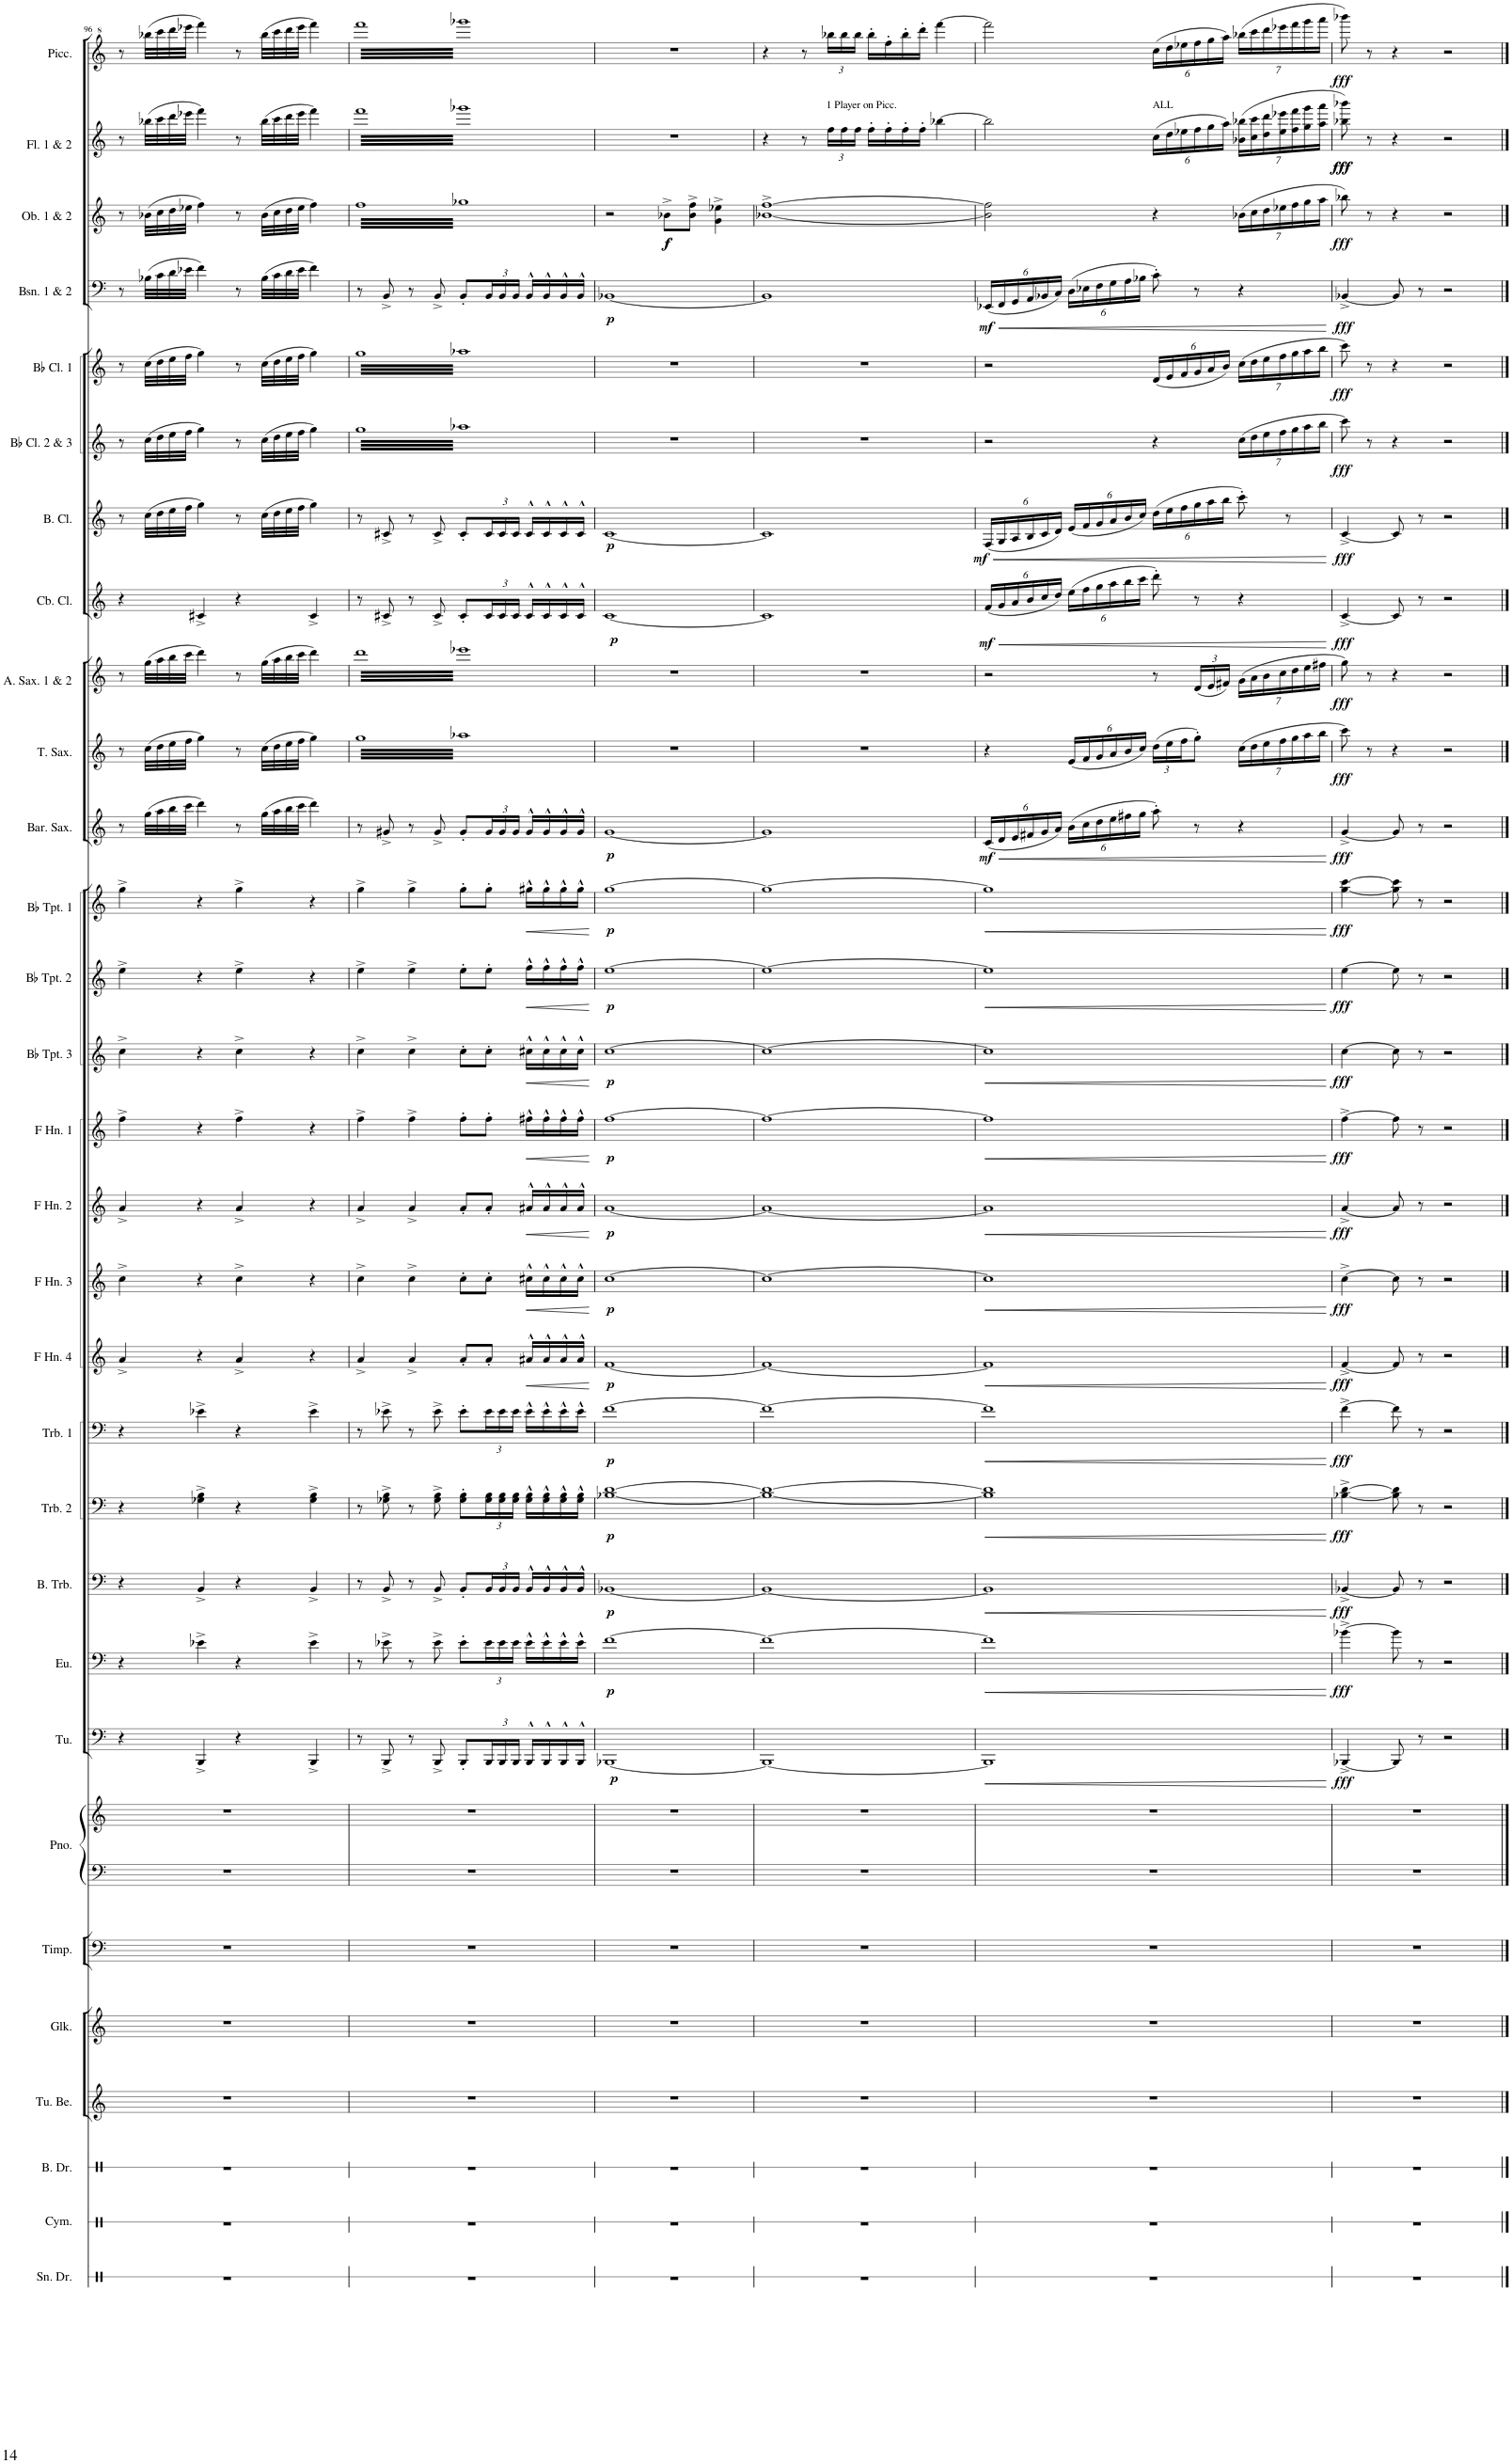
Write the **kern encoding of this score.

**kern	**kern	**kern	**kern	**kern	**kern	**kern	**kern	**kern	**dynam	**kern	**dynam	**kern	**dynam	**kern	**dynam	**kern	**dynam	**kern	**dynam	**kern	**dynam	**kern	**dynam	**kern	**dynam	**kern	**dynam	**kern	**dynam	**kern	**dynam	**kern	**dynam	**kern	**dynam	**kern	**dynam	**kern	**dynam	**kern	**dynam	**kern	**dynam	**kern	**dynam	**kern	**dynam	**kern	**dynam	**kern	**dynam	**kern	**dynam
*part30	*part29	*part28	*part27	*part26	*part25	*part24	*part24	*part23	*part23	*part22	*part22	*part21	*part21	*part20	*part20	*part19	*part19	*part18	*part18	*part17	*part17	*part16	*part16	*part15	*part15	*part14	*part14	*part13	*part13	*part12	*part12	*part11	*part11	*part10	*part10	*part9	*part9	*part8	*part8	*part7	*part7	*part6	*part6	*part5	*part5	*part4	*part4	*part3	*part3	*part2	*part2	*part1	*part1
*staff31	*staff30	*staff29	*staff28	*staff27	*staff26	*staff25	*staff24	*staff23	*staff23	*staff22	*staff22	*staff21	*staff21	*staff20	*staff20	*staff19	*staff19	*staff18	*staff18	*staff17	*staff17	*staff16	*staff16	*staff15	*staff15	*staff14	*staff14	*staff13	*staff13	*staff12	*staff12	*staff11	*staff11	*staff10	*staff10	*staff9	*staff9	*staff8	*staff8	*staff7	*staff7	*staff6	*staff6	*staff5	*staff5	*staff4	*staff4	*staff3	*staff3	*staff2	*staff2	*staff1	*staff1
*I"Snare Drum	*I"Cymbal	*I"Bass Drum	*I"Tubular Bells	*I"Glockenspiel	*I"Timpani	*I"Piano	*	*I"Tuba	*	*I"Euphonium	*	*I"Bass Trombone	*	*I"Trombone 2	*	*I"Trombone 1	*	*I"F Horn 4	*	*I"F Horn 3	*	*I"F Horn 2	*	*I"F Horn 1	*	*I"Bb Trumpet 3	*	*I"Bb Trumpet 2	*	*I"Bb Trumpet 1	*	*I"Baritone Saxophone	*	*I"Tenor Saxophone	*	*I"Alto Saxophone 1 &amp; 2	*	*I"Contrabass Clarinet	*	*I"Bass Clarinet	*	*I"Bb Clarinet 2 &amp; 3	*	*I"Bb Clarinet 1	*	*I"Bassoon 1 &amp; 2	*	*I"Oboe 1 &amp; 2	*	*I"Flute 1 &amp; 2	*	*I"Piccolo	*
*I'Sn. Dr.	*I'Cym.	*I'B. Dr.	*I'Tu. Be.	*I'Glk.	*I'Timp.	*I'Pno.	*	*I'Tu.	*	*I'Eu.	*	*I'B. Trb.	*	*I'Trb. 2	*	*I'Trb. 1	*	*I'F Hn. 4	*	*I'F Hn. 3	*	*I'F Hn. 2	*	*I'F Hn. 1	*	*I'Bb Tpt. 3	*	*I'Bb Tpt. 2	*	*I'Bb Tpt. 1	*	*I'Bar. Sax.	*	*I'T. Sax.	*	*I'A. Sax. 1 &amp; 2	*	*I'Cb. Cl.	*	*I'B. Cl.	*	*I'Bb Cl. 2 &amp; 3	*	*I'Bb Cl. 1	*	*I'Bsn. 1 &amp; 2	*	*I'Ob. 1 &amp; 2	*	*I'Fl. 1 &amp; 2	*	*I'Picc.	*
!!LO:PB:g=z
*clefX	*clefX	*clefX	*clefG2	*clefG2	*clefF4	*clefF4	*clefG2	*clefF4	*	*clefF4	*	*clefF4	*	*clefF4	*	*clefF4	*	*clefG2	*	*clefG2	*	*clefG2	*	*clefG2	*	*clefG2	*	*clefG2	*	*clefG2	*	*clefG2	*	*clefG2	*	*clefG2	*	*clefG2	*	*clefG2	*	*clefG2	*	*clefG2	*	*clefF4	*	*clefG2	*	*clefG2	*	*clefG^2	*
*	*	*	*	*Trd-14c-24	*	*	*	*	*	*	*	*	*	*	*	*	*	*Trd4c7	*	*Trd4c7	*	*Trd4c7	*	*Trd4c7	*	*Trd1c2	*	*Trd1c2	*	*Trd1c2	*	*Trd12c21	*	*Trd8c14	*	*Trd5c9	*	*Trd15c26	*	*Trd8c14	*	*Trd1c2	*	*Trd1c2	*	*	*	*	*	*	*	*Trd-7c-12	*
*k[]	*k[]	*k[]	*k[]	*k[]	*k[]	*k[]	*k[]	*k[]	*	*k[]	*	*k[]	*	*k[]	*	*k[]	*	*k[]	*	*k[]	*	*k[]	*	*k[]	*	*k[]	*	*k[]	*	*k[]	*	*k[]	*	*k[]	*	*k[]	*	*k[]	*	*k[]	*	*k[]	*	*k[]	*	*k[]	*	*k[]	*	*k[]	*	*k[]	*
*M4/4	*M4/4	*M4/4	*M4/4	*M4/4	*M4/4	*M4/4	*M4/4	*M4/4	*	*M4/4	*	*M4/4	*	*M4/4	*	*M4/4	*	*M4/4	*	*M4/4	*	*M4/4	*	*M4/4	*	*M4/4	*	*M4/4	*	*M4/4	*	*M4/4	*	*M4/4	*	*M4/4	*	*M4/4	*	*M4/4	*	*M4/4	*	*M4/4	*	*M4/4	*	*M4/4	*	*M4/4	*	*M4/4	*
=96	=96	=96	=96	=96	=96	=96	=96	=96	=96	=96	=96	=96	=96	=96	=96	=96	=96	=96	=96	=96	=96	=96	=96	=96	=96	=96	=96	=96	=96	=96	=96	=96	=96	=96	=96	=96	=96	=96	=96	=96	=96	=96	=96	=96	=96	=96	=96	=96	=96	=96	=96	=96	=96
1r	1r	1r	1r	1r	1r	1r	1r	4r	.	4r	.	4r	.	4r	.	4r	.	4a^/	.	4cc^\	.	4a^/	.	4ff^\	.	4cc^\	.	4ee^\	.	4gg^\	.	8r	.	8r	.	8r	.	4r	.	8r	.	8r	.	8r	.	8r	.	8r	.	8r	.	8r	.
.	.	.	.	.	.	.	.	.	.	.	.	.	.	.	.	.	.	.	.	.	.	.	.	.	.	.	.	.	.	.	.	(32gg\LLL	.	(32cc\LLL	.	(32gg\LLL	.	.	.	(32cc\LLL	.	(32cc\LLL	.	(32cc\LLL	.	(32B-X\LLL	.	(32b-X\LLL	.	(32bb-X\LLL	.	(32bbb-X\LLL	.
.	.	.	.	.	.	.	.	.	.	.	.	.	.	.	.	.	.	.	.	.	.	.	.	.	.	.	.	.	.	.	.	32aa\	.	32dd\	.	32aa\	.	.	.	32dd\	.	32dd\	.	32dd\	.	32c\	.	32cc\	.	32ccc\	.	32cccc\	.
.	.	.	.	.	.	.	.	.	.	.	.	.	.	.	.	.	.	.	.	.	.	.	.	.	.	.	.	.	.	.	.	32bb\	.	32ee\	.	32bb\	.	.	.	32ee\	.	32ee\	.	32ee\	.	32d\	.	32dd\	.	32ddd\	.	32dddd\	.
.	.	.	.	.	.	.	.	.	.	.	.	.	.	.	.	.	.	.	.	.	.	.	.	.	.	.	.	.	.	.	.	32ccc\JJJ	.	32ff\JJJ	.	32ccc\JJJ	.	.	.	32ff\JJJ	.	32ff\JJJ	.	32ff\JJJ	.	32e-X\JJJ	.	32ee-X\JJJ	.	32eee-X\JJJ	.	32eeee-X\JJJ	.
.	.	.	.	.	.	.	.	4BBB^/	.	4e-X^\	.	4BB^/	.	4G-X\^ 4B\^	.	4e-X^\	.	4r	.	4r	.	4r	.	4r	.	4r	.	4r	.	4r	.	4ddd\)	.	4gg\)	.	4ddd\)	.	4c#X^/	.	4gg\)	.	4gg\)	.	4gg\)	.	4f\)	.	4ff\)	.	4fff\)	.	4ffff\)	.
.	.	.	.	.	.	.	.	4r	.	4r	.	4r	.	4r	.	4r	.	4a^/	.	4cc^\	.	4a^/	.	4ff^\	.	4cc^\	.	4ee^\	.	4gg^\	.	8r	.	8r	.	8r	.	4r	.	8r	.	8r	.	8r	.	8r	.	8r	.	8r	.	8r	.
.	.	.	.	.	.	.	.	.	.	.	.	.	.	.	.	.	.	.	.	.	.	.	.	.	.	.	.	.	.	.	.	(32gg\LLL	.	(32cc\LLL	.	(32gg\LLL	.	.	.	(32cc\LLL	.	(32cc\LLL	.	(32cc\LLL	.	(32B-\LLL	.	(32b-\LLL	.	(32bb-\LLL	.	(32bbb-\LLL	.
.	.	.	.	.	.	.	.	.	.	.	.	.	.	.	.	.	.	.	.	.	.	.	.	.	.	.	.	.	.	.	.	32aa\	.	32dd\	.	32aa\	.	.	.	32dd\	.	32dd\	.	32dd\	.	32c\	.	32cc\	.	32ccc\	.	32cccc\	.
.	.	.	.	.	.	.	.	.	.	.	.	.	.	.	.	.	.	.	.	.	.	.	.	.	.	.	.	.	.	.	.	32bb\	.	32ee\	.	32bb\	.	.	.	32ee\	.	32ee\	.	32ee\	.	32d\	.	32dd\	.	32ddd\	.	32dddd\	.
.	.	.	.	.	.	.	.	.	.	.	.	.	.	.	.	.	.	.	.	.	.	.	.	.	.	.	.	.	.	.	.	32ccc\JJJ	.	32ff\JJJ	.	32ccc\JJJ	.	.	.	32ff\JJJ	.	32ff\JJJ	.	32ff\JJJ	.	32e-\JJJ	.	32ee-\JJJ	.	32eee-\JJJ	.	32eeee-\JJJ	.
.	.	.	.	.	.	.	.	4BBB^/	.	4e-^\	.	4BB^/	.	4G-\^ 4B\^	.	4e-^\	.	4r	.	4r	.	4r	.	4r	.	4r	.	4r	.	4r	.	4ddd\)	.	4gg\)	.	4ddd\)	.	4c#^/	.	4gg\)	.	4gg\)	.	4gg\)	.	4f\)	.	4ff\)	.	4fff\)	.	4ffff\)	.
=97	=97	=97	=97	=97	=97	=97	=97	=97	=97	=97	=97	=97	=97	=97	=97	=97	=97	=97	=97	=97	=97	=97	=97	=97	=97	=97	=97	=97	=97	=97	=97	=97	=97	=97	=97	=97	=97	=97	=97	=97	=97	=97	=97	=97	=97	=97	=97	=97	=97	=97	=97	=97	=97
*	*	*	*	*	*	*	*	*	*	*	*	*	*	*	*	*	*	*	*	*	*	*	*	*	*	*	*	*	*	*	*	*	*	*tremolo	*	*	*	*	*	*	*	*	*	*	*	*	*	*	*	*	*	*	*
*	*	*	*	*	*	*	*	*	*	*	*	*	*	*	*	*	*	*	*	*	*	*	*	*	*	*	*	*	*	*	*	*	*	*	*	*tremolo	*	*	*	*	*	*	*	*	*	*	*	*	*	*	*	*	*
*	*	*	*	*	*	*	*	*	*	*	*	*	*	*	*	*	*	*	*	*	*	*	*	*	*	*	*	*	*	*	*	*	*	*	*	*	*	*	*	*	*	*tremolo	*	*	*	*	*	*	*	*	*	*	*
*	*	*	*	*	*	*	*	*	*	*	*	*	*	*	*	*	*	*	*	*	*	*	*	*	*	*	*	*	*	*	*	*	*	*	*	*	*	*	*	*	*	*	*	*tremolo	*	*	*	*	*	*	*	*	*
*	*	*	*	*	*	*	*	*	*	*	*	*	*	*	*	*	*	*	*	*	*	*	*	*	*	*	*	*	*	*	*	*	*	*	*	*	*	*	*	*	*	*	*	*	*	*	*	*tremolo	*	*	*	*	*
*	*	*	*	*	*	*	*	*	*	*	*	*	*	*	*	*	*	*	*	*	*	*	*	*	*	*	*	*	*	*	*	*	*	*	*	*	*	*	*	*	*	*	*	*	*	*	*	*	*	*tremolo	*	*	*
*	*	*	*	*	*	*	*	*	*	*	*	*	*	*	*	*	*	*	*	*	*	*	*	*	*	*	*	*	*	*	*	*	*	*	*	*	*	*	*	*	*	*	*	*	*	*	*	*	*	*	*	*tremolo	*
1r	1r	1r	1r	1r	1r	1r	1r	8r	.	8r	.	8r	.	8r	.	8r	.	4a^/	.	4cc^\	.	4a^/	.	4ff^\	.	4cc^\	.	4ee^\	.	4gg^\	.	8r	.	64ggLLLL	.	64dddLLLL	.	8r	.	8r	.	64ggLLLL	.	64ggLLLL	.	8r	.	64ffLLLL	.	64fffLLLL	.	64ffffLLLL	.
.	.	.	.	.	.	.	.	.	.	.	.	.	.	.	.	.	.	.	.	.	.	.	.	.	.	.	.	.	.	.	.	.	.	64aa-X	.	64eee-X	.	.	.	.	.	64aa-X	.	64aa-X	.	.	.	64gg-X	.	64ggg-X	.	64gggg-X	.
.	.	.	.	.	.	.	.	.	.	.	.	.	.	.	.	.	.	.	.	.	.	.	.	.	.	.	.	.	.	.	.	.	.	64gg	.	64ddd	.	.	.	.	.	64gg	.	64gg	.	.	.	64ff	.	64fff	.	64ffff	.
.	.	.	.	.	.	.	.	.	.	.	.	.	.	.	.	.	.	.	.	.	.	.	.	.	.	.	.	.	.	.	.	.	.	64aa-X	.	64eee-X	.	.	.	.	.	64aa-X	.	64aa-X	.	.	.	64gg-X	.	64ggg-X	.	64gggg-X	.
.	.	.	.	.	.	.	.	.	.	.	.	.	.	.	.	.	.	.	.	.	.	.	.	.	.	.	.	.	.	.	.	.	.	64gg	.	64ddd	.	.	.	.	.	64gg	.	64gg	.	.	.	64ff	.	64fff	.	64ffff	.
.	.	.	.	.	.	.	.	.	.	.	.	.	.	.	.	.	.	.	.	.	.	.	.	.	.	.	.	.	.	.	.	.	.	64aa-X	.	64eee-X	.	.	.	.	.	64aa-X	.	64aa-X	.	.	.	64gg-X	.	64ggg-X	.	64gggg-X	.
.	.	.	.	.	.	.	.	.	.	.	.	.	.	.	.	.	.	.	.	.	.	.	.	.	.	.	.	.	.	.	.	.	.	64gg	.	64ddd	.	.	.	.	.	64gg	.	64gg	.	.	.	64ff	.	64fff	.	64ffff	.
.	.	.	.	.	.	.	.	.	.	.	.	.	.	.	.	.	.	.	.	.	.	.	.	.	.	.	.	.	.	.	.	.	.	64aa-X	.	64eee-X	.	.	.	.	.	64aa-X	.	64aa-X	.	.	.	64gg-X	.	64ggg-X	.	64gggg-X	.
.	.	.	.	.	.	.	.	8BBB^/	.	8e-X^\	.	8BB^/	.	8G-X\^ 8B\^	.	8e-X^\	.	.	.	.	.	.	.	.	.	.	.	.	.	.	.	8g#X^/	.	64gg	.	64ddd	.	8c#X^/	.	8c#X^/	.	64gg	.	64gg	.	8BB^/	.	64ff	.	64fff	.	64ffff	.
.	.	.	.	.	.	.	.	.	.	.	.	.	.	.	.	.	.	.	.	.	.	.	.	.	.	.	.	.	.	.	.	.	.	64aa-X	.	64eee-X	.	.	.	.	.	64aa-X	.	64aa-X	.	.	.	64gg-X	.	64ggg-X	.	64gggg-X	.
.	.	.	.	.	.	.	.	.	.	.	.	.	.	.	.	.	.	.	.	.	.	.	.	.	.	.	.	.	.	.	.	.	.	64gg	.	64ddd	.	.	.	.	.	64gg	.	64gg	.	.	.	64ff	.	64fff	.	64ffff	.
.	.	.	.	.	.	.	.	.	.	.	.	.	.	.	.	.	.	.	.	.	.	.	.	.	.	.	.	.	.	.	.	.	.	64aa-X	.	64eee-X	.	.	.	.	.	64aa-X	.	64aa-X	.	.	.	64gg-X	.	64ggg-X	.	64gggg-X	.
.	.	.	.	.	.	.	.	.	.	.	.	.	.	.	.	.	.	.	.	.	.	.	.	.	.	.	.	.	.	.	.	.	.	64gg	.	64ddd	.	.	.	.	.	64gg	.	64gg	.	.	.	64ff	.	64fff	.	64ffff	.
.	.	.	.	.	.	.	.	.	.	.	.	.	.	.	.	.	.	.	.	.	.	.	.	.	.	.	.	.	.	.	.	.	.	64aa-X	.	64eee-X	.	.	.	.	.	64aa-X	.	64aa-X	.	.	.	64gg-X	.	64ggg-X	.	64gggg-X	.
.	.	.	.	.	.	.	.	.	.	.	.	.	.	.	.	.	.	.	.	.	.	.	.	.	.	.	.	.	.	.	.	.	.	64gg	.	64ddd	.	.	.	.	.	64gg	.	64gg	.	.	.	64ff	.	64fff	.	64ffff	.
.	.	.	.	.	.	.	.	.	.	.	.	.	.	.	.	.	.	.	.	.	.	.	.	.	.	.	.	.	.	.	.	.	.	64aa-X	.	64eee-X	.	.	.	.	.	64aa-X	.	64aa-X	.	.	.	64gg-X	.	64ggg-X	.	64gggg-X	.
.	.	.	.	.	.	.	.	8r	.	8r	.	8r	.	8r	.	8r	.	4a^/	.	4cc^\	.	4a^/	.	4ff^\	.	4cc^\	.	4ee^\	.	4gg^\	.	8r	.	64gg	.	64ddd	.	8r	.	8r	.	64gg	.	64gg	.	8r	.	64ff	.	64fff	.	64ffff	.
.	.	.	.	.	.	.	.	.	.	.	.	.	.	.	.	.	.	.	.	.	.	.	.	.	.	.	.	.	.	.	.	.	.	64aa-X	.	64eee-X	.	.	.	.	.	64aa-X	.	64aa-X	.	.	.	64gg-X	.	64ggg-X	.	64gggg-X	.
.	.	.	.	.	.	.	.	.	.	.	.	.	.	.	.	.	.	.	.	.	.	.	.	.	.	.	.	.	.	.	.	.	.	64gg	.	64ddd	.	.	.	.	.	64gg	.	64gg	.	.	.	64ff	.	64fff	.	64ffff	.
.	.	.	.	.	.	.	.	.	.	.	.	.	.	.	.	.	.	.	.	.	.	.	.	.	.	.	.	.	.	.	.	.	.	64aa-X	.	64eee-X	.	.	.	.	.	64aa-X	.	64aa-X	.	.	.	64gg-X	.	64ggg-X	.	64gggg-X	.
.	.	.	.	.	.	.	.	.	.	.	.	.	.	.	.	.	.	.	.	.	.	.	.	.	.	.	.	.	.	.	.	.	.	64gg	.	64ddd	.	.	.	.	.	64gg	.	64gg	.	.	.	64ff	.	64fff	.	64ffff	.
.	.	.	.	.	.	.	.	.	.	.	.	.	.	.	.	.	.	.	.	.	.	.	.	.	.	.	.	.	.	.	.	.	.	64aa-X	.	64eee-X	.	.	.	.	.	64aa-X	.	64aa-X	.	.	.	64gg-X	.	64ggg-X	.	64gggg-X	.
.	.	.	.	.	.	.	.	.	.	.	.	.	.	.	.	.	.	.	.	.	.	.	.	.	.	.	.	.	.	.	.	.	.	64gg	.	64ddd	.	.	.	.	.	64gg	.	64gg	.	.	.	64ff	.	64fff	.	64ffff	.
.	.	.	.	.	.	.	.	.	.	.	.	.	.	.	.	.	.	.	.	.	.	.	.	.	.	.	.	.	.	.	.	.	.	64aa-X	.	64eee-X	.	.	.	.	.	64aa-X	.	64aa-X	.	.	.	64gg-X	.	64ggg-X	.	64gggg-X	.
.	.	.	.	.	.	.	.	8BBB^/	.	8e-^\	.	8BB^/	.	8G-\^ 8B\^	.	8e-^\	.	.	.	.	.	.	.	.	.	.	.	.	.	.	.	8g#^/	.	64gg	.	64ddd	.	8c#^/	.	8c#^/	.	64gg	.	64gg	.	8BB^/	.	64ff	.	64fff	.	64ffff	.
.	.	.	.	.	.	.	.	.	.	.	.	.	.	.	.	.	.	.	.	.	.	.	.	.	.	.	.	.	.	.	.	.	.	64aa-X	.	64eee-X	.	.	.	.	.	64aa-X	.	64aa-X	.	.	.	64gg-X	.	64ggg-X	.	64gggg-X	.
.	.	.	.	.	.	.	.	.	.	.	.	.	.	.	.	.	.	.	.	.	.	.	.	.	.	.	.	.	.	.	.	.	.	64gg	.	64ddd	.	.	.	.	.	64gg	.	64gg	.	.	.	64ff	.	64fff	.	64ffff	.
.	.	.	.	.	.	.	.	.	.	.	.	.	.	.	.	.	.	.	.	.	.	.	.	.	.	.	.	.	.	.	.	.	.	64aa-X	.	64eee-X	.	.	.	.	.	64aa-X	.	64aa-X	.	.	.	64gg-X	.	64ggg-X	.	64gggg-X	.
.	.	.	.	.	.	.	.	.	.	.	.	.	.	.	.	.	.	.	.	.	.	.	.	.	.	.	.	.	.	.	.	.	.	64gg	.	64ddd	.	.	.	.	.	64gg	.	64gg	.	.	.	64ff	.	64fff	.	64ffff	.
.	.	.	.	.	.	.	.	.	.	.	.	.	.	.	.	.	.	.	.	.	.	.	.	.	.	.	.	.	.	.	.	.	.	64aa-X	.	64eee-X	.	.	.	.	.	64aa-X	.	64aa-X	.	.	.	64gg-X	.	64ggg-X	.	64gggg-X	.
.	.	.	.	.	.	.	.	.	.	.	.	.	.	.	.	.	.	.	.	.	.	.	.	.	.	.	.	.	.	.	.	.	.	64gg	.	64ddd	.	.	.	.	.	64gg	.	64gg	.	.	.	64ff	.	64fff	.	64ffff	.
.	.	.	.	.	.	.	.	.	.	.	.	.	.	.	.	.	.	.	.	.	.	.	.	.	.	.	.	.	.	.	.	.	.	64aa-X	.	64eee-X	.	.	.	.	.	64aa-X	.	64aa-X	.	.	.	64gg-X	.	64ggg-X	.	64gggg-X	.
.	.	.	.	.	.	.	.	8BBB'/L	.	8e-'\L	.	8BB'/L	.	8G-\' 8B\'L	.	8e-'\L	.	8a'/L	.	8cc'\L	.	8a'/L	.	8ff'\L	.	8cc'\L	.	8ee'\L	.	8gg'\L	.	8g#'/L	.	64gg	.	64ddd	.	8c#'/L	.	8c#'/L	.	64gg	.	64gg	.	8BB'/L	.	64ff	.	64fff	.	64ffff	.
.	.	.	.	.	.	.	.	.	.	.	.	.	.	.	.	.	.	.	.	.	.	.	.	.	.	.	.	.	.	.	.	.	.	64aa-X	.	64eee-X	.	.	.	.	.	64aa-X	.	64aa-X	.	.	.	64gg-X	.	64ggg-X	.	64gggg-X	.
.	.	.	.	.	.	.	.	.	.	.	.	.	.	.	.	.	.	.	.	.	.	.	.	.	.	.	.	.	.	.	.	.	.	64gg	.	64ddd	.	.	.	.	.	64gg	.	64gg	.	.	.	64ff	.	64fff	.	64ffff	.
.	.	.	.	.	.	.	.	.	.	.	.	.	.	.	.	.	.	.	.	.	.	.	.	.	.	.	.	.	.	.	.	.	.	64aa-X	.	64eee-X	.	.	.	.	.	64aa-X	.	64aa-X	.	.	.	64gg-X	.	64ggg-X	.	64gggg-X	.
.	.	.	.	.	.	.	.	.	.	.	.	.	.	.	.	.	.	.	.	.	.	.	.	.	.	.	.	.	.	.	.	.	.	64gg	.	64ddd	.	.	.	.	.	64gg	.	64gg	.	.	.	64ff	.	64fff	.	64ffff	.
.	.	.	.	.	.	.	.	.	.	.	.	.	.	.	.	.	.	.	.	.	.	.	.	.	.	.	.	.	.	.	.	.	.	64aa-X	.	64eee-X	.	.	.	.	.	64aa-X	.	64aa-X	.	.	.	64gg-X	.	64ggg-X	.	64gggg-X	.
.	.	.	.	.	.	.	.	.	.	.	.	.	.	.	.	.	.	.	.	.	.	.	.	.	.	.	.	.	.	.	.	.	.	64gg	.	64ddd	.	.	.	.	.	64gg	.	64gg	.	.	.	64ff	.	64fff	.	64ffff	.
.	.	.	.	.	.	.	.	.	.	.	.	.	.	.	.	.	.	.	.	.	.	.	.	.	.	.	.	.	.	.	.	.	.	64aa-X	.	64eee-X	.	.	.	.	.	64aa-X	.	64aa-X	.	.	.	64gg-X	.	64ggg-X	.	64gggg-X	.
*	*	*	*	*	*	*	*	*Xbrackettup	*	*Xbrackettup	*	*Xbrackettup	*	*Xbrackettup	*	*Xbrackettup	*	*	*	*	*	*	*	*	*	*	*	*	*	*	*	*Xbrackettup	*	*	*	*	*	*Xbrackettup	*	*Xbrackettup	*	*	*	*	*	*Xbrackettup	*	*	*	*	*	*	*
.	.	.	.	.	.	.	.	24BBB/L	.	24e-\L	.	24BB/L	.	24G-\ 24B\L	.	24e-\L	.	8a'/J	.	8cc'\J	.	8a'/J	.	8ff'\J	.	8cc'\J	.	8ee'\J	.	8gg'\J	.	24g#/L	.	64gg	.	64ddd	.	24c#/L	.	24c#/L	.	64gg	.	64gg	.	24BB/L	.	64ff	.	64fff	.	64ffff	.
.	.	.	.	.	.	.	.	.	.	.	.	.	.	.	.	.	.	.	.	.	.	.	.	.	.	.	.	.	.	.	.	.	.	64aa-X	.	64eee-X	.	.	.	.	.	64aa-X	.	64aa-X	.	.	.	64gg-X	.	64ggg-X	.	64gggg-X	.
.	.	.	.	.	.	.	.	.	.	.	.	.	.	.	.	.	.	.	.	.	.	.	.	.	.	.	.	.	.	.	.	.	.	64gg	.	64ddd	.	.	.	.	.	64gg	.	64gg	.	.	.	64ff	.	64fff	.	64ffff	.
.	.	.	.	.	.	.	.	24BBB/	.	24e-\	.	24BB/	.	24G-\ 24B\	.	24e-\	.	.	.	.	.	.	.	.	.	.	.	.	.	.	.	24g#/	.	.	.	.	.	24c#/	.	24c#/	.	.	.	.	.	24BB/	.	.	.	.	.	.	.
.	.	.	.	.	.	.	.	.	.	.	.	.	.	.	.	.	.	.	.	.	.	.	.	.	.	.	.	.	.	.	.	.	.	64aa-X	.	64eee-X	.	.	.	.	.	64aa-X	.	64aa-X	.	.	.	64gg-X	.	64ggg-X	.	64gggg-X	.
.	.	.	.	.	.	.	.	.	.	.	.	.	.	.	.	.	.	.	.	.	.	.	.	.	.	.	.	.	.	.	.	.	.	64gg	.	64ddd	.	.	.	.	.	64gg	.	64gg	.	.	.	64ff	.	64fff	.	64ffff	.
.	.	.	.	.	.	.	.	.	.	.	.	.	.	.	.	.	.	.	.	.	.	.	.	.	.	.	.	.	.	.	.	.	.	64aa-X	.	64eee-X	.	.	.	.	.	64aa-X	.	64aa-X	.	.	.	64gg-X	.	64ggg-X	.	64gggg-X	.
.	.	.	.	.	.	.	.	24BBB/JJ	.	24e-\JJ	.	24BB/JJ	.	24G-\ 24B\JJ	.	24e-\JJ	.	.	.	.	.	.	.	.	.	.	.	.	.	.	.	24g#/JJ	.	.	.	.	.	24c#/JJ	.	24c#/JJ	.	.	.	.	.	24BB/JJ	.	.	.	.	.	.	.
.	.	.	.	.	.	.	.	.	.	.	.	.	.	.	.	.	.	.	.	.	.	.	.	.	.	.	.	.	.	.	.	.	.	64gg	.	64ddd	.	.	.	.	.	64gg	.	64gg	.	.	.	64ff	.	64fff	.	64ffff	.
.	.	.	.	.	.	.	.	.	.	.	.	.	.	.	.	.	.	.	.	.	.	.	.	.	.	.	.	.	.	.	.	.	.	64aa-X	.	64eee-X	.	.	.	.	.	64aa-X	.	64aa-X	.	.	.	64gg-X	.	64ggg-X	.	64gggg-X	.
!	!	!	!	!	!	!	!	!	!	!	!	!	!	!	!	!	!	!	!LO:HP:b	!	!LO:HP:b	!	!LO:HP:b	!	!LO:HP:b	!	!LO:HP:b	!	!LO:HP:b	!	!LO:HP:b	!	!	!	!	!	!	!	!	!	!	!	!	!	!	!	!	!	!	!	!	!	!
.	.	.	.	.	.	.	.	16BBB^^/LL	.	16e-^^\LL	.	16BB^^/LL	.	16G-\^^ 16B\^^LL	.	16e-^^\LL	.	16a#X^^/LL	<	16cc#X^^\LL	<	16a#X^^/LL	<	16ff#X^^\LL	<	16cc#X^^\LL	<	16ff^^\LL	<	16gg#X^^\LL	<	16g#^^/LL	.	64gg	.	64ddd	.	16c#^^/LL	.	16c#^^/LL	.	64gg	.	64gg	.	16BB^^/LL	.	64ff	.	64fff	.	64ffff	.
.	.	.	.	.	.	.	.	.	.	.	.	.	.	.	.	.	.	.	.	.	.	.	.	.	.	.	.	.	.	.	.	.	.	64aa-X	.	64eee-X	.	.	.	.	.	64aa-X	.	64aa-X	.	.	.	64gg-X	.	64ggg-X	.	64gggg-X	.
.	.	.	.	.	.	.	.	.	.	.	.	.	.	.	.	.	.	.	.	.	.	.	.	.	.	.	.	.	.	.	.	.	.	64gg	.	64ddd	.	.	.	.	.	64gg	.	64gg	.	.	.	64ff	.	64fff	.	64ffff	.
.	.	.	.	.	.	.	.	.	.	.	.	.	.	.	.	.	.	.	.	.	.	.	.	.	.	.	.	.	.	.	.	.	.	64aa-X	.	64eee-X	.	.	.	.	.	64aa-X	.	64aa-X	.	.	.	64gg-X	.	64ggg-X	.	64gggg-X	.
.	.	.	.	.	.	.	.	16BBB^^/	.	16e-^^\	.	16BB^^/	.	16G-\^^ 16B\^^	.	16e-^^\	.	16a#^^/	.	16cc#^^\	.	16a#^^/	.	16ff#^^\	.	16cc#^^\	.	16ff^^\	.	16gg#^^\	.	16g#^^/	.	64gg	.	64ddd	.	16c#^^/	.	16c#^^/	.	64gg	.	64gg	.	16BB^^/	.	64ff	.	64fff	.	64ffff	.
.	.	.	.	.	.	.	.	.	.	.	.	.	.	.	.	.	.	.	.	.	.	.	.	.	.	.	.	.	.	.	.	.	.	64aa-X	.	64eee-X	.	.	.	.	.	64aa-X	.	64aa-X	.	.	.	64gg-X	.	64ggg-X	.	64gggg-X	.
.	.	.	.	.	.	.	.	.	.	.	.	.	.	.	.	.	.	.	.	.	.	.	.	.	.	.	.	.	.	.	.	.	.	64gg	.	64ddd	.	.	.	.	.	64gg	.	64gg	.	.	.	64ff	.	64fff	.	64ffff	.
.	.	.	.	.	.	.	.	.	.	.	.	.	.	.	.	.	.	.	.	.	.	.	.	.	.	.	.	.	.	.	.	.	.	64aa-X	.	64eee-X	.	.	.	.	.	64aa-X	.	64aa-X	.	.	.	64gg-X	.	64ggg-X	.	64gggg-X	.
.	.	.	.	.	.	.	.	16BBB^^/	.	16e-^^\	.	16BB^^/	.	16G-\^^ 16B\^^	.	16e-^^\	.	16a#^^/	.	16cc#^^\	.	16a#^^/	.	16ff#^^\	.	16cc#^^\	.	16ff^^\	.	16gg#^^\	.	16g#^^/	.	64gg	.	64ddd	.	16c#^^/	.	16c#^^/	.	64gg	.	64gg	.	16BB^^/	.	64ff	.	64fff	.	64ffff	.
.	.	.	.	.	.	.	.	.	.	.	.	.	.	.	.	.	.	.	.	.	.	.	.	.	.	.	.	.	.	.	.	.	.	64aa-X	.	64eee-X	.	.	.	.	.	64aa-X	.	64aa-X	.	.	.	64gg-X	.	64ggg-X	.	64gggg-X	.
.	.	.	.	.	.	.	.	.	.	.	.	.	.	.	.	.	.	.	.	.	.	.	.	.	.	.	.	.	.	.	.	.	.	64gg	.	64ddd	.	.	.	.	.	64gg	.	64gg	.	.	.	64ff	.	64fff	.	64ffff	.
.	.	.	.	.	.	.	.	.	.	.	.	.	.	.	.	.	.	.	.	.	.	.	.	.	.	.	.	.	.	.	.	.	.	64aa-X	.	64eee-X	.	.	.	.	.	64aa-X	.	64aa-X	.	.	.	64gg-X	.	64ggg-X	.	64gggg-X	.
.	.	.	.	.	.	.	.	16BBB^^/JJ	.	16e-^^\JJ	.	16BB^^/JJ	.	16G-\^^ 16B\^^JJ	.	16e-^^\JJ	.	16a#^^/JJ	.	16cc#^^\JJ	.	16a#^^/JJ	.	16ff#^^\JJ	.	16cc#^^\JJ	.	16ff^^\JJ	.	16gg#^^\JJ	.	16g#^^/JJ	.	64gg	.	64ddd	.	16c#^^/JJ	.	16c#^^/JJ	.	64gg	.	64gg	.	16BB^^/JJ	.	64ff	.	64fff	.	64ffff	.
.	.	.	.	.	.	.	.	.	.	.	.	.	.	.	.	.	.	.	.	.	.	.	.	.	.	.	.	.	.	.	.	.	.	64aa-X	.	64eee-X	.	.	.	.	.	64aa-X	.	64aa-X	.	.	.	64gg-X	.	64ggg-X	.	64gggg-X	.
.	.	.	.	.	.	.	.	.	.	.	.	.	.	.	.	.	.	.	.	.	.	.	.	.	.	.	.	.	.	.	.	.	.	64gg	.	64ddd	.	.	.	.	.	64gg	.	64gg	.	.	.	64ff	.	64fff	.	64ffff	.
.	.	.	.	.	.	.	.	.	.	.	.	.	.	.	.	.	.	.	.	.	.	.	.	.	.	.	.	.	.	.	.	.	.	64aa-XJJJJ	.	64eee-XJJJJ	.	.	.	.	.	64aa-XJJJJ	.	64aa-XJJJJ	.	.	.	64gg-XJJJJ	.	64ggg-XJJJJ	.	64gggg-XJJJJ	.
*	*	*	*	*	*	*	*	*	*	*	*	*	*	*	*	*	*	*	*	*	*	*	*	*	*	*	*	*	*	*	*	*	*	*	*	*	*	*	*	*	*	*	*	*	*	*	*	*	*	*	*	*Xtremolo	*
*	*	*	*	*	*	*	*	*	*	*	*	*	*	*	*	*	*	*	*	*	*	*	*	*	*	*	*	*	*	*	*	*	*	*	*	*	*	*	*	*	*	*	*	*	*	*	*	*	*	*Xtremolo	*	*	*
*	*	*	*	*	*	*	*	*	*	*	*	*	*	*	*	*	*	*	*	*	*	*	*	*	*	*	*	*	*	*	*	*	*	*	*	*	*	*	*	*	*	*	*	*	*	*	*	*Xtremolo	*	*	*	*	*
*	*	*	*	*	*	*	*	*	*	*	*	*	*	*	*	*	*	*	*	*	*	*	*	*	*	*	*	*	*	*	*	*	*	*	*	*	*	*	*	*	*	*	*	*Xtremolo	*	*	*	*	*	*	*	*	*
*	*	*	*	*	*	*	*	*	*	*	*	*	*	*	*	*	*	*	*	*	*	*	*	*	*	*	*	*	*	*	*	*	*	*	*	*	*	*	*	*	*	*Xtremolo	*	*	*	*	*	*	*	*	*	*	*
*	*	*	*	*	*	*	*	*	*	*	*	*	*	*	*	*	*	*	*	*	*	*	*	*	*	*	*	*	*	*	*	*	*	*	*	*Xtremolo	*	*	*	*	*	*	*	*	*	*	*	*	*	*	*	*	*
*	*	*	*	*	*	*	*	*	*	*	*	*	*	*	*	*	*	*	*	*	*	*	*	*	*	*	*	*	*	*	*	*	*	*Xtremolo	*	*	*	*	*	*	*	*	*	*	*	*	*	*	*	*	*	*	*
.	.	.	.	.	.	.	.	.	.	.	.	.	.	.	.	.	.	.	[	.	[	.	[	.	[	.	[	.	[	.	[	.	.	.	.	.	.	.	.	.	.	.	.	.	.	.	.	.	.	.	.	.	.
=98	=98	=98	=98	=98	=98	=98	=98	=98	=98	=98	=98	=98	=98	=98	=98	=98	=98	=98	=98	=98	=98	=98	=98	=98	=98	=98	=98	=98	=98	=98	=98	=98	=98	=98	=98	=98	=98	=98	=98	=98	=98	=98	=98	=98	=98	=98	=98	=98	=98	=98	=98	=98	=98
!	!	!	!	!	!	!	!	!	!LO:DY:b	!	!LO:DY:b	!	!LO:DY:b	!	!LO:DY:b	!	!LO:DY:b	!	!LO:DY:b	!	!LO:DY:b	!	!LO:DY:b	!	!LO:DY:b	!	!LO:DY:b	!	!LO:DY:b	!	!LO:DY:b	!	!LO:DY:b	!	!	!	!	!	!LO:DY:b	!	!LO:DY:b	!	!	!	!	!	!LO:DY:b	!	!	!	!	!	!
1r	1r	1r	1r	1r	1r	1r	1r	[1BBB-X	p	[1f	p	[1BB-X	p	[1B-X [1d	p	[1f	p	[1f	p	[1cc	p	[1a	p	[1ff	p	[1cc	p	[1ee	p	[1gg	p	[1g	p	1r	.	1r	.	[1c	p	[1c	p	1r	.	1r	.	[1BB-X	p	2r	.	1r	.	1r	.
.	.	.	.	.	.	.	.	.	.	.	.	.	.	.	.	.	.	.	.	.	.	.	.	.	.	.	.	.	.	.	.	.	.	.	.	.	.	.	.	.	.	.	.	.	.	.	.	.	.	.	.	.	.
.	.	.	.	.	.	.	.	.	.	.	.	.	.	.	.	.	.	.	.	.	.	.	.	.	.	.	.	.	.	.	.	.	.	.	.	.	.	.	.	.	.	.	.	.	.	.	.	.	.	.	.	.	.
.	.	.	.	.	.	.	.	.	.	.	.	.	.	.	.	.	.	.	.	.	.	.	.	.	.	.	.	.	.	.	.	.	.	.	.	.	.	.	.	.	.	.	.	.	.	.	.	.	.	.	.	.	.
.	.	.	.	.	.	.	.	.	.	.	.	.	.	.	.	.	.	.	.	.	.	.	.	.	.	.	.	.	.	.	.	.	.	.	.	.	.	.	.	.	.	.	.	.	.	.	.	.	.	.	.	.	.
.	.	.	.	.	.	.	.	.	.	.	.	.	.	.	.	.	.	.	.	.	.	.	.	.	.	.	.	.	.	.	.	.	.	.	.	.	.	.	.	.	.	.	.	.	.	.	.	.	.	.	.	.	.
.	.	.	.	.	.	.	.	.	.	.	.	.	.	.	.	.	.	.	.	.	.	.	.	.	.	.	.	.	.	.	.	.	.	.	.	.	.	.	.	.	.	.	.	.	.	.	.	.	.	.	.	.	.
.	.	.	.	.	.	.	.	.	.	.	.	.	.	.	.	.	.	.	.	.	.	.	.	.	.	.	.	.	.	.	.	.	.	.	.	.	.	.	.	.	.	.	.	.	.	.	.	.	.	.	.	.	.
.	.	.	.	.	.	.	.	.	.	.	.	.	.	.	.	.	.	.	.	.	.	.	.	.	.	.	.	.	.	.	.	.	.	.	.	.	.	.	.	.	.	.	.	.	.	.	.	.	.	.	.	.	.
.	.	.	.	.	.	.	.	.	.	.	.	.	.	.	.	.	.	.	.	.	.	.	.	.	.	.	.	.	.	.	.	.	.	.	.	.	.	.	.	.	.	.	.	.	.	.	.	.	.	.	.	.	.
.	.	.	.	.	.	.	.	.	.	.	.	.	.	.	.	.	.	.	.	.	.	.	.	.	.	.	.	.	.	.	.	.	.	.	.	.	.	.	.	.	.	.	.	.	.	.	.	.	.	.	.	.	.
.	.	.	.	.	.	.	.	.	.	.	.	.	.	.	.	.	.	.	.	.	.	.	.	.	.	.	.	.	.	.	.	.	.	.	.	.	.	.	.	.	.	.	.	.	.	.	.	.	.	.	.	.	.
.	.	.	.	.	.	.	.	.	.	.	.	.	.	.	.	.	.	.	.	.	.	.	.	.	.	.	.	.	.	.	.	.	.	.	.	.	.	.	.	.	.	.	.	.	.	.	.	.	.	.	.	.	.
.	.	.	.	.	.	.	.	.	.	.	.	.	.	.	.	.	.	.	.	.	.	.	.	.	.	.	.	.	.	.	.	.	.	.	.	.	.	.	.	.	.	.	.	.	.	.	.	.	.	.	.	.	.
.	.	.	.	.	.	.	.	.	.	.	.	.	.	.	.	.	.	.	.	.	.	.	.	.	.	.	.	.	.	.	.	.	.	.	.	.	.	.	.	.	.	.	.	.	.	.	.	.	.	.	.	.	.
.	.	.	.	.	.	.	.	.	.	.	.	.	.	.	.	.	.	.	.	.	.	.	.	.	.	.	.	.	.	.	.	.	.	.	.	.	.	.	.	.	.	.	.	.	.	.	.	.	.	.	.	.	.
.	.	.	.	.	.	.	.	.	.	.	.	.	.	.	.	.	.	.	.	.	.	.	.	.	.	.	.	.	.	.	.	.	.	.	.	.	.	.	.	.	.	.	.	.	.	.	.	.	.	.	.	.	.
.	.	.	.	.	.	.	.	.	.	.	.	.	.	.	.	.	.	.	.	.	.	.	.	.	.	.	.	.	.	.	.	.	.	.	.	.	.	.	.	.	.	.	.	.	.	.	.	.	.	.	.	.	.
.	.	.	.	.	.	.	.	.	.	.	.	.	.	.	.	.	.	.	.	.	.	.	.	.	.	.	.	.	.	.	.	.	.	.	.	.	.	.	.	.	.	.	.	.	.	.	.	.	.	.	.	.	.
.	.	.	.	.	.	.	.	.	.	.	.	.	.	.	.	.	.	.	.	.	.	.	.	.	.	.	.	.	.	.	.	.	.	.	.	.	.	.	.	.	.	.	.	.	.	.	.	.	.	.	.	.	.
.	.	.	.	.	.	.	.	.	.	.	.	.	.	.	.	.	.	.	.	.	.	.	.	.	.	.	.	.	.	.	.	.	.	.	.	.	.	.	.	.	.	.	.	.	.	.	.	.	.	.	.	.	.
.	.	.	.	.	.	.	.	.	.	.	.	.	.	.	.	.	.	.	.	.	.	.	.	.	.	.	.	.	.	.	.	.	.	.	.	.	.	.	.	.	.	.	.	.	.	.	.	.	.	.	.	.	.
.	.	.	.	.	.	.	.	.	.	.	.	.	.	.	.	.	.	.	.	.	.	.	.	.	.	.	.	.	.	.	.	.	.	.	.	.	.	.	.	.	.	.	.	.	.	.	.	.	.	.	.	.	.
.	.	.	.	.	.	.	.	.	.	.	.	.	.	.	.	.	.	.	.	.	.	.	.	.	.	.	.	.	.	.	.	.	.	.	.	.	.	.	.	.	.	.	.	.	.	.	.	.	.	.	.	.	.
.	.	.	.	.	.	.	.	.	.	.	.	.	.	.	.	.	.	.	.	.	.	.	.	.	.	.	.	.	.	.	.	.	.	.	.	.	.	.	.	.	.	.	.	.	.	.	.	.	.	.	.	.	.
.	.	.	.	.	.	.	.	.	.	.	.	.	.	.	.	.	.	.	.	.	.	.	.	.	.	.	.	.	.	.	.	.	.	.	.	.	.	.	.	.	.	.	.	.	.	.	.	.	.	.	.	.	.
.	.	.	.	.	.	.	.	.	.	.	.	.	.	.	.	.	.	.	.	.	.	.	.	.	.	.	.	.	.	.	.	.	.	.	.	.	.	.	.	.	.	.	.	.	.	.	.	.	.	.	.	.	.
.	.	.	.	.	.	.	.	.	.	.	.	.	.	.	.	.	.	.	.	.	.	.	.	.	.	.	.	.	.	.	.	.	.	.	.	.	.	.	.	.	.	.	.	.	.	.	.	.	.	.	.	.	.
.	.	.	.	.	.	.	.	.	.	.	.	.	.	.	.	.	.	.	.	.	.	.	.	.	.	.	.	.	.	.	.	.	.	.	.	.	.	.	.	.	.	.	.	.	.	.	.	.	.	.	.	.	.
.	.	.	.	.	.	.	.	.	.	.	.	.	.	.	.	.	.	.	.	.	.	.	.	.	.	.	.	.	.	.	.	.	.	.	.	.	.	.	.	.	.	.	.	.	.	.	.	.	.	.	.	.	.
.	.	.	.	.	.	.	.	.	.	.	.	.	.	.	.	.	.	.	.	.	.	.	.	.	.	.	.	.	.	.	.	.	.	.	.	.	.	.	.	.	.	.	.	.	.	.	.	.	.	.	.	.	.
.	.	.	.	.	.	.	.	.	.	.	.	.	.	.	.	.	.	.	.	.	.	.	.	.	.	.	.	.	.	.	.	.	.	.	.	.	.	.	.	.	.	.	.	.	.	.	.	.	.	.	.	.	.
!	!	!	!	!	!	!	!	!	!	!	!	!	!	!	!	!	!	!	!	!	!	!	!	!	!	!	!	!	!	!	!	!	!	!	!	!	!	!	!	!	!	!	!	!	!	!	!	!	!LO:DY:b	!	!	!	!
!	!	!	!	!	!	!	!	!	!	!	!	!	!	!	!	!	!	!	!	!	!	!	!	!	!	!	!	!	!	!	!	!	!	!	!	!	!	!	!	!	!	!	!	!	!	!	!	!	!LO:DY:n=1:b	!	!	!	!
.	.	.	.	.	.	.	.	.	.	.	.	.	.	.	.	.	.	.	.	.	.	.	.	.	.	.	.	.	.	.	.	.	.	.	.	.	.	.	.	.	.	.	.	.	.	.	.	8b-X^\L	f f	.	.	.	.
.	.	.	.	.	.	.	.	.	.	.	.	.	.	.	.	.	.	.	.	.	.	.	.	.	.	.	.	.	.	.	.	.	.	.	.	.	.	.	.	.	.	.	.	.	.	.	.	8b-\^ 8ff\^J	.	.	.	.	.
.	.	.	.	.	.	.	.	.	.	.	.	.	.	.	.	.	.	.	.	.	.	.	.	.	.	.	.	.	.	.	.	.	.	.	.	.	.	.	.	.	.	.	.	.	.	.	.	4g\^ 4ee-X\^	.	.	.	.	.
=99	=99	=99	=99	=99	=99	=99	=99	=99	=99	=99	=99	=99	=99	=99	=99	=99	=99	=99	=99	=99	=99	=99	=99	=99	=99	=99	=99	=99	=99	=99	=99	=99	=99	=99	=99	=99	=99	=99	=99	=99	=99	=99	=99	=99	=99	=99	=99	=99	=99	=99	=99	=99	=99
1r	1r	1r	1r	1r	1r	1r	1r	1BBB-_	.	1f_	.	1BB-_	.	1B-_ 1d_	.	1f_	.	1f_	.	1cc_	.	1a_	.	1ff_	.	1cc_	.	1ee_	.	1gg_	.	1g]	.	1r	.	1r	.	1c]	.	1c]	.	1r	.	1r	.	1BB-]	.	[1b-X^ [1ff^	.	4r	.	4r	.
.	.	.	.	.	.	.	.	.	.	.	.	.	.	.	.	.	.	.	.	.	.	.	.	.	.	.	.	.	.	.	.	.	.	.	.	.	.	.	.	.	.	.	.	.	.	.	.	.	.	8r	.	8r	.
*	*	*	*	*	*	*	*	*	*	*	*	*	*	*	*	*	*	*	*	*	*	*	*	*	*	*	*	*	*	*	*	*	*	*	*	*	*	*	*	*	*	*	*	*	*	*	*	*	*	*Xbrackettup	*	*Xbrackettup	*
!	!	!	!	!	!	!	!	!	!	!	!	!	!	!	!	!	!	!	!	!	!	!	!	!	!	!	!	!	!	!	!	!	!	!	!	!	!	!	!	!	!	!	!	!	!	!	!	!	!	!LO:TX:a:t=1 Player on Picc.	!	!	!
.	.	.	.	.	.	.	.	.	.	.	.	.	.	.	.	.	.	.	.	.	.	.	.	.	.	.	.	.	.	.	.	.	.	.	.	.	.	.	.	.	.	.	.	.	.	.	.	.	.	24ff\LL	.	24bbb-X\LL	.
.	.	.	.	.	.	.	.	.	.	.	.	.	.	.	.	.	.	.	.	.	.	.	.	.	.	.	.	.	.	.	.	.	.	.	.	.	.	.	.	.	.	.	.	.	.	.	.	.	.	24ff\	.	24bbb-\	.
.	.	.	.	.	.	.	.	.	.	.	.	.	.	.	.	.	.	.	.	.	.	.	.	.	.	.	.	.	.	.	.	.	.	.	.	.	.	.	.	.	.	.	.	.	.	.	.	.	.	24ff\JJ	.	24bbb-\JJ	.
.	.	.	.	.	.	.	.	.	.	.	.	.	.	.	.	.	.	.	.	.	.	.	.	.	.	.	.	.	.	.	.	.	.	.	.	.	.	.	.	.	.	.	.	.	.	.	.	.	.	16ff'\LL	.	16bbb-'\LL	.
.	.	.	.	.	.	.	.	.	.	.	.	.	.	.	.	.	.	.	.	.	.	.	.	.	.	.	.	.	.	.	.	.	.	.	.	.	.	.	.	.	.	.	.	.	.	.	.	.	.	16ff'\	.	16fff'\	.
.	.	.	.	.	.	.	.	.	.	.	.	.	.	.	.	.	.	.	.	.	.	.	.	.	.	.	.	.	.	.	.	.	.	.	.	.	.	.	.	.	.	.	.	.	.	.	.	.	.	16ff'\	.	16bbb-'\	.
.	.	.	.	.	.	.	.	.	.	.	.	.	.	.	.	.	.	.	.	.	.	.	.	.	.	.	.	.	.	.	.	.	.	.	.	.	.	.	.	.	.	.	.	.	.	.	.	.	.	16ff'\JJ	.	16dddd'\JJ	.
.	.	.	.	.	.	.	.	.	.	.	.	.	.	.	.	.	.	.	.	.	.	.	.	.	.	.	.	.	.	.	.	.	.	.	.	.	.	.	.	.	.	.	.	.	.	.	.	.	.	[4bb-X\	.	[4ffff\	.
=100	=100	=100	=100	=100	=100	=100	=100	=100	=100	=100	=100	=100	=100	=100	=100	=100	=100	=100	=100	=100	=100	=100	=100	=100	=100	=100	=100	=100	=100	=100	=100	=100	=100	=100	=100	=100	=100	=100	=100	=100	=100	=100	=100	=100	=100	=100	=100	=100	=100	=100	=100	=100	=100
!	!	!	!	!	!	!	!	!	!LO:HP:b	!	!LO:HP:b	!	!LO:HP:b	!	!LO:HP:b	!	!LO:HP:b	!	!LO:HP:b	!	!LO:HP:b	!	!LO:HP:b	!	!LO:HP:b	!	!LO:HP:b	!	!LO:HP:b	!	!LO:HP:b	!	!LO:HP:b	!	!	!	!	!	!LO:HP:b	!	!LO:HP:b	!	!	!	!	!	!LO:HP:b	!	!	!	!	!	!
!	!	!	!	!	!	!	!	!	!	!	!	!	!	!	!	!	!	!	!	!	!	!	!	!	!	!	!	!	!	!	!	!	!LO:DY:n=1:b	!	!	!	!	!	!LO:DY:n=1:b	!	!LO:DY:n=1:b	!	!	!	!	!	!LO:DY:n=1:b	!	!	!	!	!	!
1r	1r	1r	1r	1r	1r	1r	1r	1BBB-]	<	1f]	<	1BB-]	<	1B-] 1d]	<	1f]	<	1f]	<	1cc]	<	1a]	<	1ff]	<	1cc]	<	1ee]	<	1gg]	<	(24c/LL	< mf	4r	.	2r	.	(24f/LL	< mf	(24F/LL	< mf	2r	.	2r	.	(24EE-X/LL	< mf	2b-\] 2ff\]	.	2bb-\]	.	2ffff\]	.
.	.	.	.	.	.	.	.	.	.	.	.	.	.	.	.	.	.	.	.	.	.	.	.	.	.	.	.	.	.	.	.	24d/	.	.	.	.	.	24g/	.	24G/	.	.	.	.	.	24FF/	.	.	.	.	.	.	.
.	.	.	.	.	.	.	.	.	.	.	.	.	.	.	.	.	.	.	.	.	.	.	.	.	.	.	.	.	.	.	.	24e/	.	.	.	.	.	24a/	.	24A/	.	.	.	.	.	24GG/	.	.	.	.	.	.	.
.	.	.	.	.	.	.	.	.	.	.	.	.	.	.	.	.	.	.	.	.	.	.	.	.	.	.	.	.	.	.	.	24f#X/	.	.	.	.	.	24b/	.	24B/	.	.	.	.	.	24AA/	.	.	.	.	.	.	.
.	.	.	.	.	.	.	.	.	.	.	.	.	.	.	.	.	.	.	.	.	.	.	.	.	.	.	.	.	.	.	.	24g/	.	.	.	.	.	24cc/	.	24c/	.	.	.	.	.	24BB-X/	.	.	.	.	.	.	.
.	.	.	.	.	.	.	.	.	.	.	.	.	.	.	.	.	.	.	.	.	.	.	.	.	.	.	.	.	.	.	.	24a/JJ)	.	.	.	.	.	24dd/JJ)	.	24d/JJ)	.	.	.	.	.	24C/JJ)	.	.	.	.	.	.	.
*	*	*	*	*	*	*	*	*	*	*	*	*	*	*	*	*	*	*	*	*	*	*	*	*	*	*	*	*	*	*	*	*	*	*Xbrackettup	*	*	*	*	*	*	*	*	*	*	*	*	*	*	*	*	*	*	*
.	.	.	.	.	.	.	.	.	.	.	.	.	.	.	.	.	.	.	.	.	.	.	.	.	.	.	.	.	.	.	.	(24b\LL	.	(24e/LL	.	.	.	(24ee\LL	.	(24e/LL	.	.	.	.	.	(24D\LL	.	.	.	.	.	.	.
.	.	.	.	.	.	.	.	.	.	.	.	.	.	.	.	.	.	.	.	.	.	.	.	.	.	.	.	.	.	.	.	24cc\	.	24f/	.	.	.	24ff\	.	24f/	.	.	.	.	.	24E-X\	.	.	.	.	.	.	.
.	.	.	.	.	.	.	.	.	.	.	.	.	.	.	.	.	.	.	.	.	.	.	.	.	.	.	.	.	.	.	.	24dd\	.	24g/	.	.	.	24gg\	.	24g/	.	.	.	.	.	24F\	.	.	.	.	.	.	.
.	.	.	.	.	.	.	.	.	.	.	.	.	.	.	.	.	.	.	.	.	.	.	.	.	.	.	.	.	.	.	.	24ee\	.	24a/	.	.	.	24aa\	.	24a/	.	.	.	.	.	24G\	.	.	.	.	.	.	.
.	.	.	.	.	.	.	.	.	.	.	.	.	.	.	.	.	.	.	.	.	.	.	.	.	.	.	.	.	.	.	.	24ff#X\	.	24b/	.	.	.	24bb\	.	24b/	.	.	.	.	.	24A\	.	.	.	.	.	.	.
.	.	.	.	.	.	.	.	.	.	.	.	.	.	.	.	.	.	.	.	.	.	.	.	.	.	.	.	.	.	.	.	24gg\JJ	.	24cc/JJ)	.	.	.	24ccc\JJ	.	24cc/JJ)	.	.	.	.	.	24B-X\JJ	.	.	.	.	.	.	.
*	*	*	*	*	*	*	*	*	*	*	*	*	*	*	*	*	*	*	*	*	*	*	*	*	*	*	*	*	*	*	*	*	*	*	*	*	*	*	*	*	*	*	*	*Xbrackettup	*	*	*	*	*	*	*	*	*
!	!	!	!	!	!	!	!	!	!	!	!	!	!	!	!	!	!	!	!	!	!	!	!	!	!	!	!	!	!	!	!	!	!	!	!	!	!	!	!	!	!	!	!	!	!	!	!	!	!	!LO:TX:a:t=ALL	!	!	!
.	.	.	.	.	.	.	.	.	.	.	.	.	.	.	.	.	.	.	.	.	.	.	.	.	.	.	.	.	.	.	.	8aa'\)	.	(24dd\LL	.	8r	.	8ddd'\)	.	(24dd\LL	.	4r	.	(24d/LL	.	8c'\)	.	4r	.	(24cc\LL	.	(24ccc\LL	.
.	.	.	.	.	.	.	.	.	.	.	.	.	.	.	.	.	.	.	.	.	.	.	.	.	.	.	.	.	.	.	.	.	.	24ee\	.	.	.	.	.	24ee\	.	.	.	24e/	.	.	.	.	.	24dd\	.	24ddd\	.
.	.	.	.	.	.	.	.	.	.	.	.	.	.	.	.	.	.	.	.	.	.	.	.	.	.	.	.	.	.	.	.	.	.	24ff\J	.	.	.	.	.	24ff\	.	.	.	24f/	.	.	.	.	.	24ee-X\	.	24eee-X\	.
*	*	*	*	*	*	*	*	*	*	*	*	*	*	*	*	*	*	*	*	*	*	*	*	*	*	*	*	*	*	*	*	*	*	*	*	*Xbrackettup	*	*	*	*	*	*	*	*	*	*	*	*	*	*	*	*	*
.	.	.	.	.	.	.	.	.	.	.	.	.	.	.	.	.	.	.	.	.	.	.	.	.	.	.	.	.	.	.	.	8r	.	8gg'\J)	.	(24d/LL	.	8r	.	24gg\	.	.	.	24g/	.	8r	.	.	.	24ff\	.	24fff\	.
.	.	.	.	.	.	.	.	.	.	.	.	.	.	.	.	.	.	.	.	.	.	.	.	.	.	.	.	.	.	.	.	.	.	.	.	24e/	.	.	.	24aa\	.	.	.	24a/	.	.	.	.	.	24gg\	.	24ggg\	.
.	.	.	.	.	.	.	.	.	.	.	.	.	.	.	.	.	.	.	.	.	.	.	.	.	.	.	.	.	.	.	.	.	.	.	.	24f#X/JJ)	.	.	.	24bb\JJ	.	.	.	24b/JJ)	.	.	.	.	.	24aa\JJ)	.	24aaa\JJ)	.
*	*	*	*	*	*	*	*	*	*	*	*	*	*	*	*	*	*	*	*	*	*	*	*	*	*	*	*	*	*	*	*	*	*	*	*	*	*	*	*	*	*	*Xbrackettup	*	*	*	*	*	*Xbrackettup	*	*	*	*	*
.	.	.	.	.	.	.	.	.	.	.	.	.	.	.	.	.	.	.	.	.	.	.	.	.	.	.	.	.	.	.	.	4r	.	(28cc\LL	.	(28g\LL	.	4r	.	8ccc'\)	.	(28cc\LL	.	(28cc\LL	.	4r	.	(28b-X\LL	.	(28b-X\ 28bb-X\LL	.	(28bbb-X\LL	.
.	.	.	.	.	.	.	.	.	.	.	.	.	.	.	.	.	.	.	.	.	.	.	.	.	.	.	.	.	.	.	.	.	.	28dd\	.	28a\	.	.	.	.	.	28dd\	.	28dd\	.	.	.	28cc\	.	28cc\ 28ccc\	.	28cccc\	.
.	.	.	.	.	.	.	.	.	.	.	.	.	.	.	.	.	.	.	.	.	.	.	.	.	.	.	.	.	.	.	.	.	.	28ee\	.	28b\	.	.	.	.	.	28ee\	.	28ee\	.	.	.	28dd\	.	28dd\ 28ddd\	.	28dddd\	.
.	.	.	.	.	.	.	.	.	.	.	.	.	.	.	.	.	.	.	.	.	.	.	.	.	.	.	.	.	.	.	.	.	.	28ff\	.	28cc\	.	.	.	.	.	28ff\	.	28ff\	.	.	.	28ee-X\	.	28ee-\ 28eee-X\	.	28eeee-X\	.
.	.	.	.	.	.	.	.	.	.	.	.	.	.	.	.	.	.	.	.	.	.	.	.	.	.	.	.	.	.	.	.	.	.	.	.	.	.	.	.	8r	.	.	.	.	.	.	.	.	.	.	.	.	.
.	.	.	.	.	.	.	.	.	.	.	.	.	.	.	.	.	.	.	.	.	.	.	.	.	.	.	.	.	.	.	.	.	.	28gg\	.	28dd\	.	.	.	.	.	28gg\	.	28gg\	.	.	.	28ff\	.	28ff\ 28fff\	.	28ffff\	.
.	.	.	.	.	.	.	.	.	.	.	.	.	.	.	.	.	.	.	.	.	.	.	.	.	.	.	.	.	.	.	.	.	.	28aa\	.	28ee\	.	.	.	.	.	28aa\	.	28aa\	.	.	.	28gg\	.	28gg\ 28ggg\	.	28gggg\	.
.	.	.	.	.	.	.	.	.	.	.	.	.	.	.	.	.	.	.	.	.	.	.	.	.	.	.	.	.	.	.	.	.	.	28bb\JJ	.	28ff#X\JJ	.	.	.	.	.	28bb\JJ	.	28bb\JJ	.	.	.	28aa\JJ	.	28aa\ 28aaa\JJ	.	28aaaa\JJ	.
.	.	.	.	.	.	.	.	.	[	.	[	.	[	.	[	.	[	.	[	.	[	.	[	.	[	.	[	.	[	.	[	.	[	.	.	.	.	.	[	.	[	.	.	.	.	.	[	.	.	.	.	.	.
=101	=101	=101	=101	=101	=101	=101	=101	=101	=101	=101	=101	=101	=101	=101	=101	=101	=101	=101	=101	=101	=101	=101	=101	=101	=101	=101	=101	=101	=101	=101	=101	=101	=101	=101	=101	=101	=101	=101	=101	=101	=101	=101	=101	=101	=101	=101	=101	=101	=101	=101	=101	=101	=101
!	!	!	!	!	!	!	!	!	!LO:DY:b	!	!LO:DY:b	!	!LO:DY:b	!	!LO:DY:b	!	!LO:DY:b	!	!LO:DY:b	!	!LO:DY:b	!	!LO:DY:b	!	!LO:DY:b	!	!LO:DY:b	!	!LO:DY:b	!	!LO:DY:b	!	!LO:DY:b	!	!LO:DY:b	!	!LO:DY:b	!	!LO:DY:b	!	!LO:DY:b	!	!LO:DY:b	!	!LO:DY:b	!	!LO:DY:b	!	!LO:DY:b	!	!LO:DY:b	!	!
!	!	!	!	!	!	!	!	!	!	!	!	!	!	!	!	!	!	!	!	!	!	!	!	!	!	!	!	!	!	!	!	!	!	!	!	!	!	!	!	!	!	!	!	!	!	!	!	!	!	!	!LO:DY:n=1:b	!	!LO:DY:b
1r	1r	1r	1r	1r	1r	1r	1r	[4BBB-X^/	fff	[4b-X^\	fff	[4BB-X^/	fff	[4B-X\^ [4d\^	fff	[4f^\	fff	[4f^/	fff	[4cc^\	fff	[4a^/	fff	[4ff^\	fff	[4cc\	fff	[4ee\	fff	[4gg\ [4ccc\	fff	[4g^/	fff	8ccc\)	fff	8gg\)	fff	[4c^/	fff	[4c^/	fff	8ccc\)	fff	8ccc\)	fff	[4BB-X^/	fff	8bb-X\)	fff	8bb-X\ 8bbb-X\)	fff fff	8bbbb-X\)	fff
.	.	.	.	.	.	.	.	.	.	.	.	.	.	.	.	.	.	.	.	.	.	.	.	.	.	.	.	.	.	.	.	.	.	8r	.	8r	.	.	.	.	.	8r	.	8r	.	.	.	8r	.	8r	.	8r	.
.	.	.	.	.	.	.	.	8BBB-/]	.	8b-\]	.	8BB-/]	.	8B-\] 8d\]	.	8f\]	.	8f/]	.	8cc\]	.	8a/]	.	8ff\]	.	8cc\]	.	8ee\]	.	8gg\] 8ccc\]	.	8g/]	.	4r	.	4r	.	8c/]	.	8c/]	.	4r	.	4r	.	8BB-/]	.	4r	.	4r	.	4r	.
.	.	.	.	.	.	.	.	8r	.	8r	.	8r	.	8r	.	8r	.	8r	.	8r	.	8r	.	8r	.	8r	.	8r	.	8r	.	8r	.	.	.	.	.	8r	.	8r	.	.	.	.	.	8r	.	.	.	.	.	.	.
.	.	.	.	.	.	.	.	2r	.	2r	.	2r	.	2r	.	2r	.	2r	.	2r	.	2r	.	2r	.	2r	.	2r	.	2r	.	2r	.	2r	.	2r	.	2r	.	2r	.	2r	.	2r	.	2r	.	2r	.	2r	.	2r	.
==	==	==	==	==	==	==	==	==	==	==	==	==	==	==	==	==	==	==	==	==	==	==	==	==	==	==	==	==	==	==	==	==	==	==	==	==	==	==	==	==	==	==	==	==	==	==	==	==	==	==	==	==	==
*-	*-	*-	*-	*-	*-	*-	*-	*-	*-	*-	*-	*-	*-	*-	*-	*-	*-	*-	*-	*-	*-	*-	*-	*-	*-	*-	*-	*-	*-	*-	*-	*-	*-	*-	*-	*-	*-	*-	*-	*-	*-	*-	*-	*-	*-	*-	*-	*-	*-	*-	*-	*-	*-
